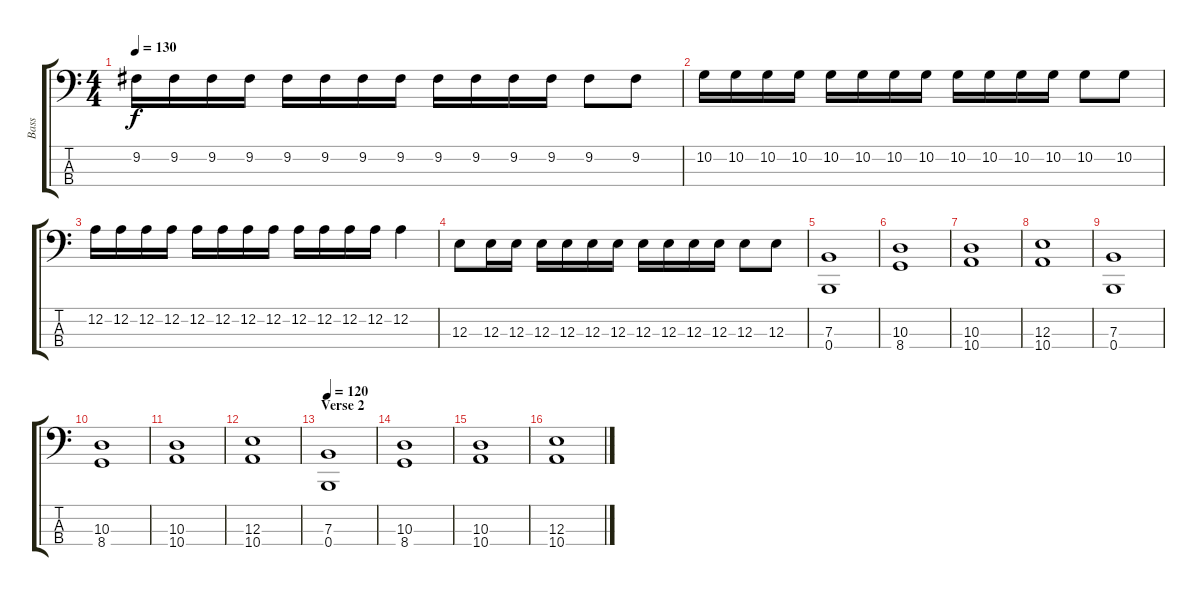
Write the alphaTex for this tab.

\track ("Bass" "Bass") {instrument electricbassfinger}
\staff {score tabs}
\tuning (D2 A1 E1 B0) {hide}
\ts (4 4)
\tempo 130
\clef f4
\ks c
9.2.16{dy f} 9.2.16 9.2.16 9.2.16 9.2.16 9.2.16 9.2.16 9.2.16 9.2.16 9.2.16 9.2.16 9.2.16 9.2.8 9.2.8 |
10.2.16 10.2.16 10.2.16 10.2.16 10.2.16 10.2.16 10.2.16 10.2.16 10.2.16 10.2.16 10.2.16 10.2.16 10.2.8 10.2.8 |
12.2.16 12.2.16 12.2.16 12.2.16 12.2.16 12.2.16 12.2.16 12.2.16 12.2.16 12.2.16 12.2.16 12.2.16 12.2.4 |
12.3.8 12.3.16 12.3.16 12.3.16 12.3.16 12.3.16 12.3.16 12.3.16 12.3.16 12.3.16 12.3.16 12.3.8 12.3.8 |
(7.3 0.4).1 |
(10.3 8.4).1 |
(10.3 10.4).1 |
(12.3 10.4).1 |
(7.3 0.4).1 |
(10.3 8.4).1 |
(10.3 10.4).1 |
(12.3 10.4).1 |
\section ("" "Verse 2")
\tempo 120
(7.3 0.4).1 |
(10.3 8.4).1 |
(10.3 10.4).1 |
(12.3 10.4).1
